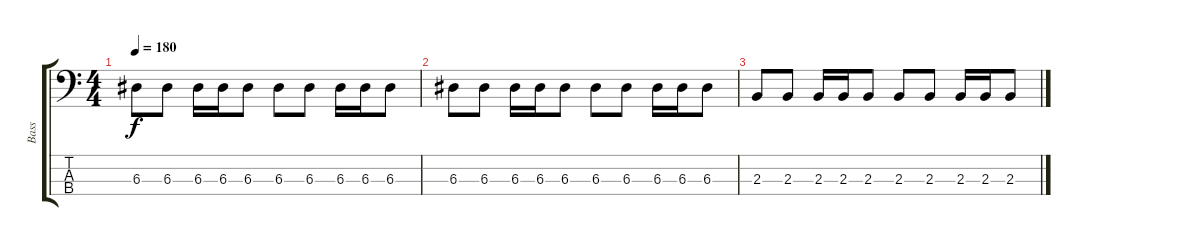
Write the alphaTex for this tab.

\track ("Bass" "Bass") {instrument acousticguitarnylon}
\staff {score tabs}
\tuning (G2 D2 A1 D1) {hide}
\ts (4 4)
\tempo 180
\clef f4
\ks c
6.3.8{dy f} 6.3.8 6.3.16 6.3.16 6.3.8 6.3.8 6.3.8 6.3.16 6.3.16 6.3.8 |
6.3.8 6.3.8 6.3.16 6.3.16 6.3.8 6.3.8 6.3.8 6.3.16 6.3.16 6.3.8 |
2.3.8 2.3.8 2.3.16 2.3.16 2.3.8 2.3.8 2.3.8 2.3.16 2.3.16 2.3.8
